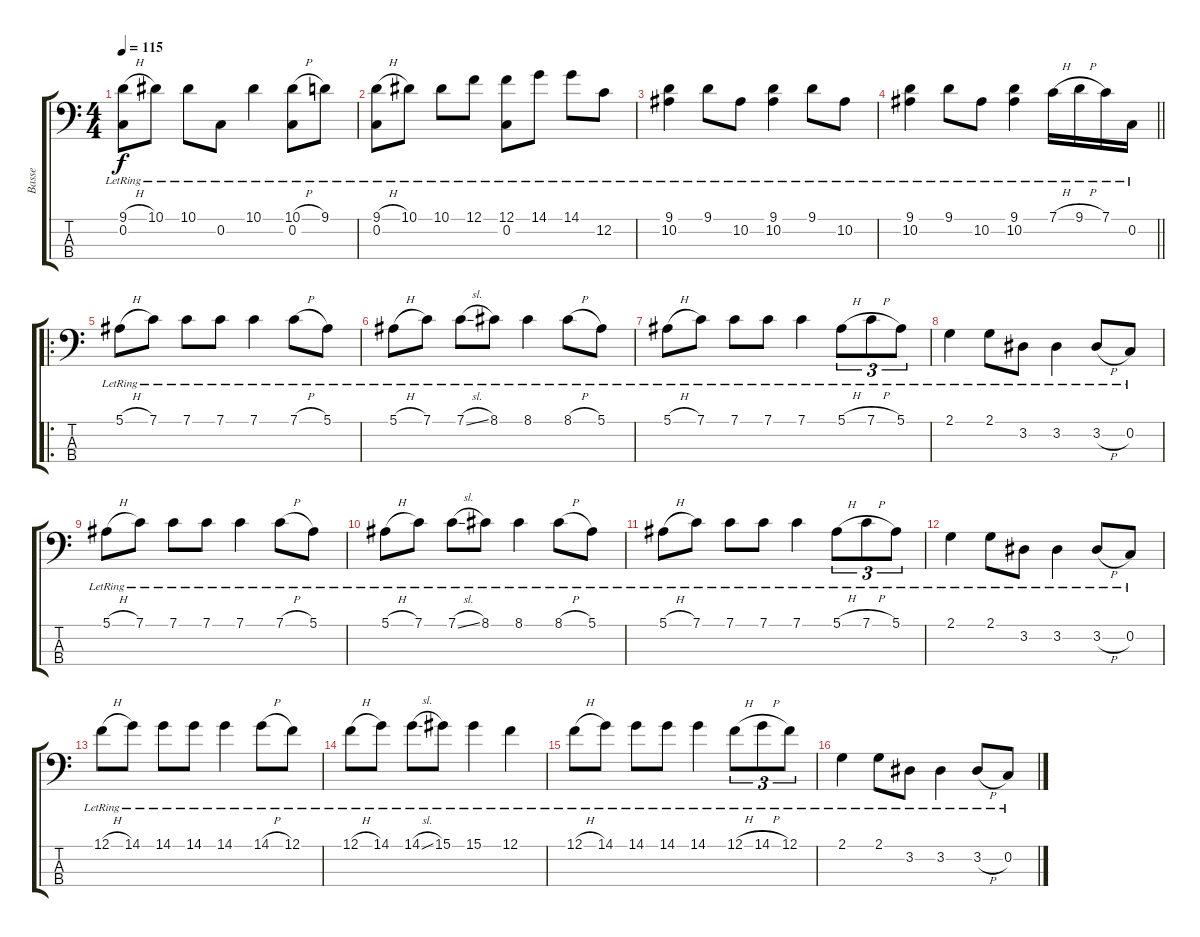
\track ("Basse" "Basse") {instrument electricbassfinger}
\staff {score tabs}
\tuning (F2 C2 G1 C1) {hide}
\ts (4 4)
\tempo 115
\clef f4
\ks c
(9.1{h lr} 0.2{lr}).8{dy f} 10.1{lr}.8 10.1{lr}.8 0.2{lr}.8 10.1{lr}.4 (10.1{h lr} 0.2{lr}).8 9.1{lr}.8 |
(9.1{h lr} 0.2{lr}).8 10.1{lr}.8 10.1{lr}.8 12.1{lr}.8 (12.1{lr} 0.2{lr}).8 14.1{lr}.8 14.1{lr}.8 12.2{lr}.8 |
(9.1{lr} 10.2{lr}).4 9.1{lr}.8 10.2{lr}.8 (9.1 10.2{lr}).4 9.1{lr}.8 10.2{lr}.8 |
\barLineRight lightlight
(9.1 10.2{lr}).4 9.1{lr}.8 10.2{lr}.8 (9.1{lr} 10.2{lr}).4 7.1{h lr}.16 9.1{h lr}.16 7.1{lr}.16 0.2{lr}.16 |
\ro
5.1{h lr}.8 7.1{lr}.8 7.1{lr}.8 7.1{lr}.8 7.1{lr}.4 7.1{h lr}.8 5.1{lr}.8 |
5.1{h lr}.8 7.1{lr}.8 7.1{sl lr}.8 8.1{lr}.8 8.1{lr}.4 8.1{h lr}.8 5.1{lr}.8 |
5.1{h lr}.8 7.1{lr}.8 7.1{lr}.8 7.1{lr}.8 7.1{lr}.4 5.1{h lr}.8{tu (3 2)} 7.1{h lr}.8{tu (3 2)} 5.1{lr}.8{tu (3 2)} |
2.1{lr}.4 2.1{lr}.8 3.2{lr}.8 3.2{lr}.4 3.2{h lr}.8 0.2{lr}.8 |
5.1{h lr}.8 7.1{lr}.8 7.1{lr}.8 7.1{lr}.8 7.1{lr}.4 7.1{h lr}.8 5.1{lr}.8 |
5.1{h lr}.8 7.1{lr}.8 7.1{sl lr}.8 8.1{lr}.8 8.1{lr}.4 8.1{h lr}.8 5.1{lr}.8 |
5.1{h lr}.8 7.1{lr}.8 7.1{lr}.8 7.1{lr}.8 7.1{lr}.4 5.1{h lr}.8{tu (3 2)} 7.1{h lr}.8{tu (3 2)} 5.1{lr}.8{tu (3 2)} |
2.1{lr}.4 2.1{lr}.8 3.2{lr}.8 3.2{lr}.4 3.2{h lr}.8 0.2{lr}.8 |
12.1{h lr}.8 14.1{lr}.8 14.1{lr}.8 14.1{lr}.8 14.1{lr}.4 14.1{h lr}.8 12.1{lr}.8 |
12.1{h lr}.8 14.1{lr}.8 14.1{sl lr}.8 15.1{lr}.8 15.1{lr}.4 12.1{lr}.4 |
12.1{h lr}.8 14.1{lr}.8 14.1{lr}.8 14.1{lr}.8 14.1{lr}.4 12.1{h lr}.8{tu (3 2)} 14.1{h lr}.8{tu (3 2)} 12.1{lr}.8{tu (3 2)} |
2.1{lr}.4 2.1{lr}.8 3.2{lr}.8 3.2{lr}.4 3.2{h lr}.8 0.2{lr}.8
